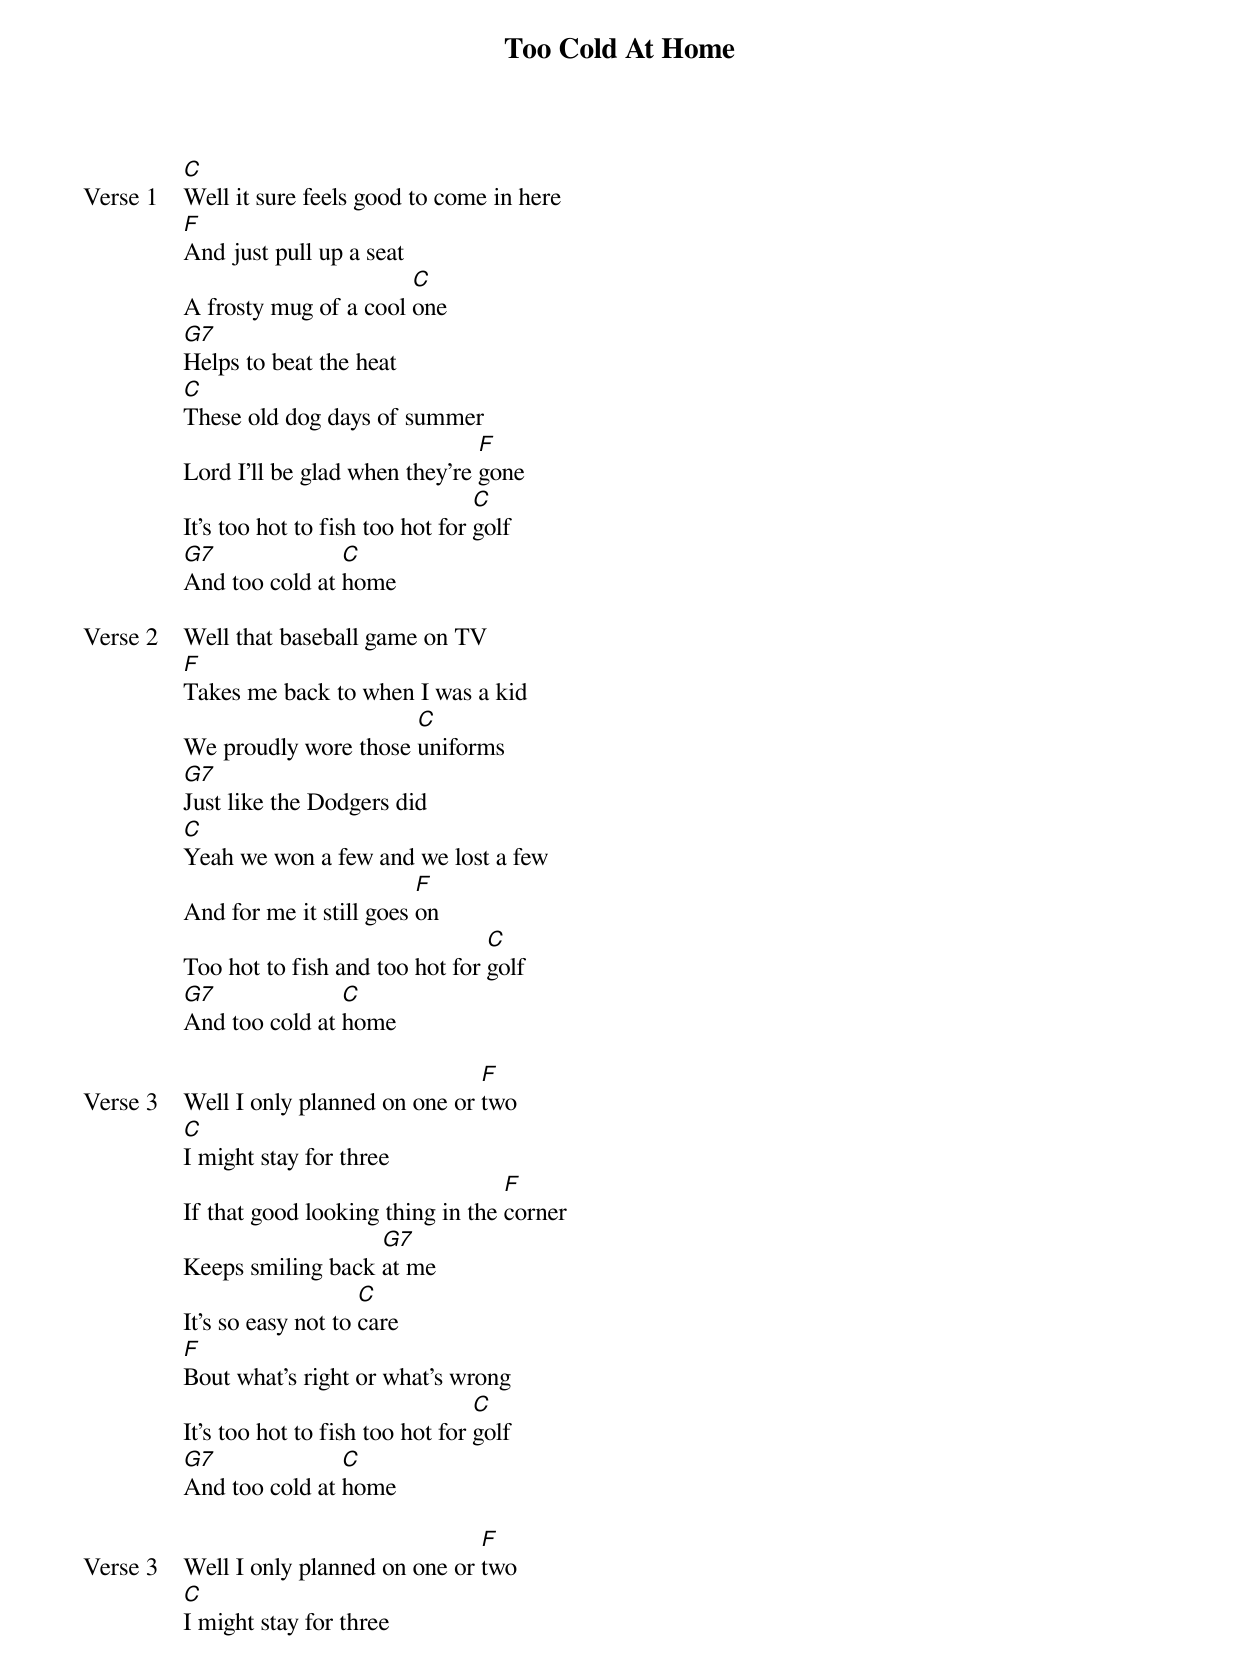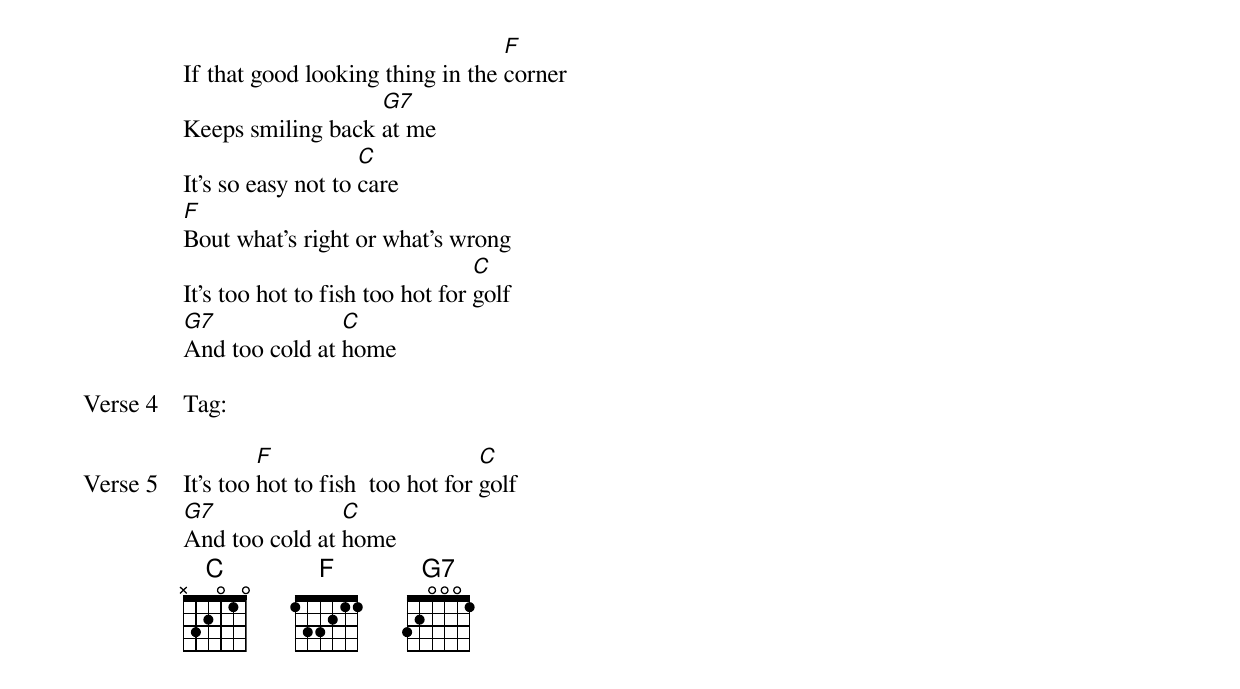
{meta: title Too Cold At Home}
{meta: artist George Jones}
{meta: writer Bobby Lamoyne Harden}

{start_of_verse: Verse 1}
[C]Well it sure feels good to come in here
[F]And just pull up a seat
A frosty mug of a cool [C]one
[G7]Helps to beat the heat
[C]These old dog days of summer
Lord I'll be glad when they're [F]gone
It's too hot to fish too hot for [C]golf
[G7]And too cold at [C]home
{end_of_verse}

{start_of_verse: Verse 2}
Well that baseball game on TV
[F]Takes me back to when I was a kid
We proudly wore those [C]uniforms
[G7]Just like the Dodgers did
[C]Yeah we won a few and we lost a few
And for me it still goes [F]on
Too hot to fish and too hot for [C]golf
[G7]And too cold at [C]home
{end_of_verse}

{start_of_verse: Verse 3}
Well I only planned on one or [F]two
[C]I might stay for three
If that good looking thing in the [F]corner
Keeps smiling back [G7]at me
It's so easy not to [C]care
[F]Bout what's right or what's wrong
It's too hot to fish too hot for [C]golf
[G7]And too cold at [C]home
{end_of_verse}

{start_of_verse: Verse 3}
Well I only planned on one or [F]two
[C]I might stay for three
If that good looking thing in the [F]corner
Keeps smiling back [G7]at me
It's so easy not to [C]care
[F]Bout what's right or what's wrong
It's too hot to fish too hot for [C]golf
[G7]And too cold at [C]home
{end_of_verse}

{start_of_verse: Verse 4}
Tag:
{end_of_verse}

{start_of_verse: Verse 5}
It's too [F]hot to fish  too hot for [C]golf
[G7]And too cold at [C]home
{end_of_verse}
